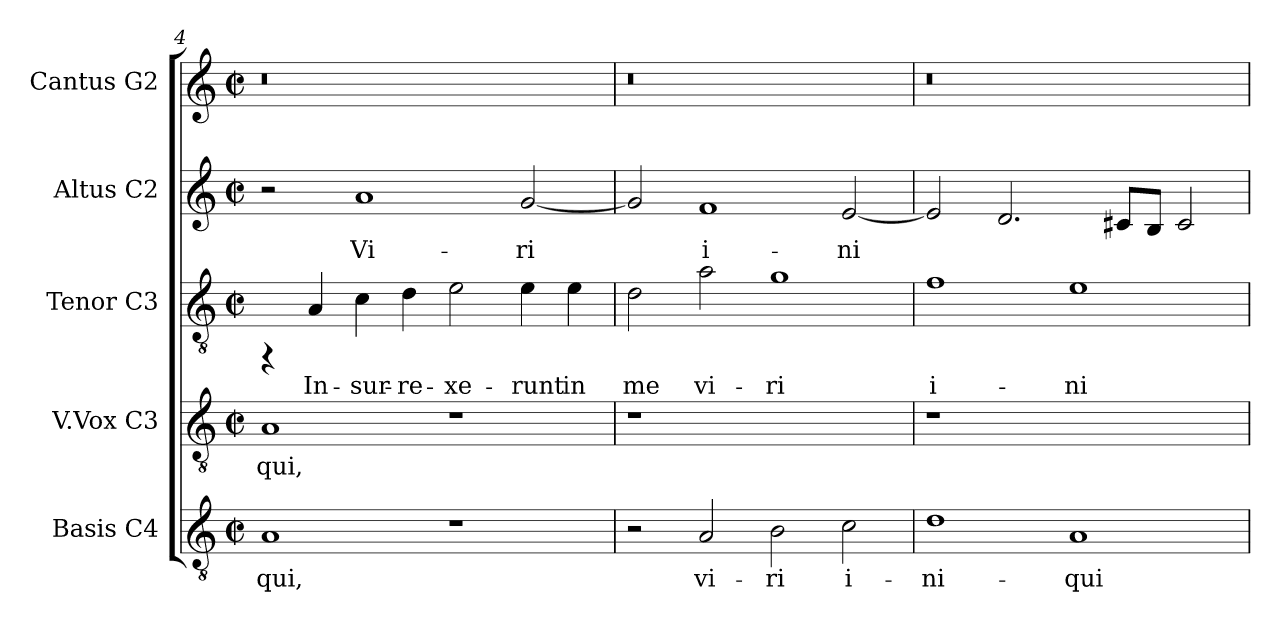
**kern	**text	**kern	**text	**kern	**text	**kern	**text	**kern
*part5	*part5	*part4	*part4	*part3	*part3	*part2	*part2	*part1
*staff5	*staff5	*staff4	*staff4	*staff3	*staff3	*staff2	*staff2	*staff1
*I"Basis  C4	*	*I"V.Vox  C3	*	*I"Tenor  C3	*	*I"Altus  C2	*	*I"Cantus  G2
*I'B	*	*	*	*I'T	*	*I'A	*	*I'C
*clefGv2	*	*clefGv2	*	*clefGv2	*	*clefG2	*	*clefG2
*k[]	*	*k[]	*	*k[]	*	*k[]	*	*k[]
*C:	*	*C:	*	*C:	*	*C:	*	*C:
*M2/2	*	*M2/2	*	*M2/2	*	*M2/2	*	*M2/2
*met(c|)	*	*met(c|)	*	*met(c|)	*	*met(c|)	*	*met(c|)
=4	=4	=4	=4	=4	=4	=4	=4	=4
!	!LO:LY:b:cj	!	!LO:LY:b	!	!	!	!	!
1A	-qui,	1A	-qui,	4rFF	.	2r	.	0r
!	!	!	!	!	!LO:LY:b	!	!	!
.	.	.	.	4A/	In-	.	.	.
!	!	!	!	!	!LO:LY:b	!	!LO:LY:b:cj	!
.	.	.	.	4c\	-sur-	1a	Vi-	.
!	!	!	!	!	!LO:LY:b	!	!	!
.	.	.	.	4d\	-re-	.	.	.
!	!	!	!	!	!LO:LY:b	!	!	!
1r	.	1r	.	2e\	-xe-	.	.	.
!	!	!	!	!	!LO:LY:b	!	!LO:LY:b:cj	!
.	.	.	.	4e\	-runt	[<2g/	-ri	.
!	!	!	!	!	!LO:LY:b	!	!	!
.	.	.	.	4e\	in	.	.	.
=5	=5	=5	=5	=5	=5	=5	=5	=5
!	!	!	!	!	!LO:LY:b	!	!LO:LY:b:cj	!
2r	.	1r	.	2d\	me	2g/]	.	0r
!	!LO:LY:b:cj	!	!	!	!LO:LY:b	!	!LO:LY:b:cj	!
2A/	vi-	.	.	2a\	vi-	1f	i-	.
!	!LO:LY:b:cj	!	!	!	!LO:LY:b	!	!	!
2B\	-ri	1ryy	.	1g	-ri	.	.	.
!	!LO:LY:b:cj	!	!	!	!	!	!LO:LY:b:cj	!
2c\	i-	.	.	.	.	[<2e/	-ni-	.
!!LO:LB:g=z
=6	=6	=6	=6	=6	=6	=6	=6	=6
!	!LO:LY:b:cj	!	!	!	!LO:LY:b	!	!LO:LY:b:cj	!
1d	-ni-	1r	.	1f	i-	2e/]	--	0r
!	!	!	!	!	!	!	!LO:LY:b:cj	!
.	.	.	.	.	.	2.d/	--	.
!	!LO:LY:b:cj	!	!	!	!LO:LY:b	!	!	!
1A	-qui	1ryy	.	1e	-ni-	.	.	.
!	!	!	!	!	!	!	!LO:LY:b:cj	!
.	.	.	.	.	.	8c#X/L	--	.
!	!	!	!	!	!	!	!LO:LY:b:cj	!
.	.	.	.	.	.	8B/J	--	.
!	!	!	!	!	!	!	!LO:LY:b:cj	!
.	.	.	.	.	.	2c#/	--	.
=	=	=	=	=	=	=	=	=
*-	*-	*-	*-	*-	*-	*-	*-	*-
